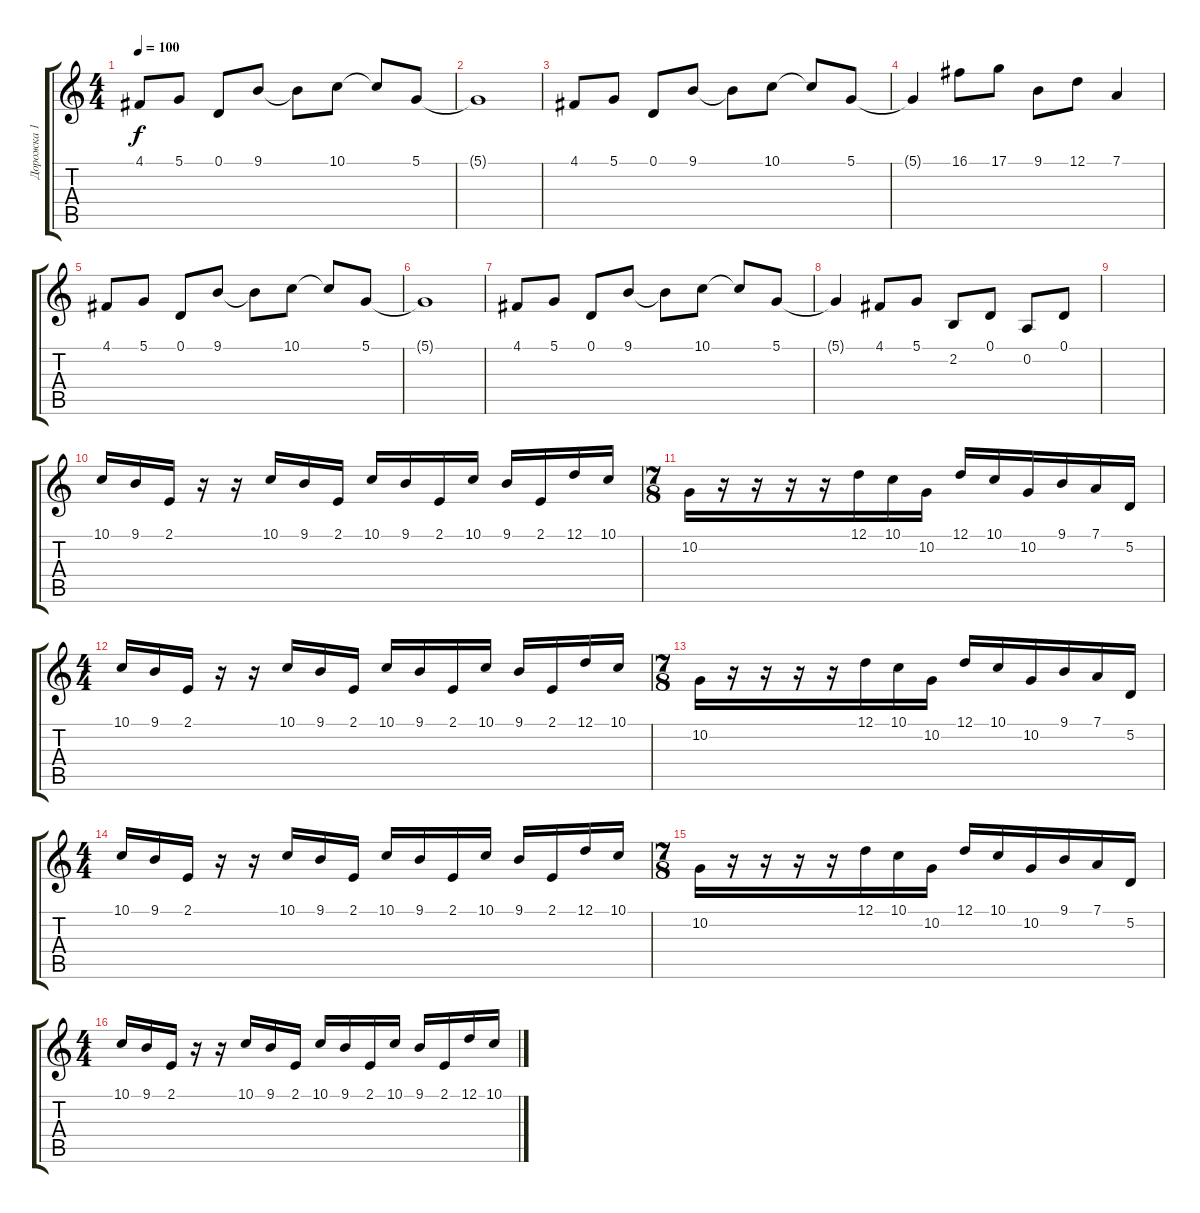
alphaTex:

\track ("Дорожка 1" "Дорожка 1") {instrument lead1square}
\staff {score tabs}
\tuning (D4 A3 F3 C3 G2 D2) {hide}
\ts (4 4)
\tempo 100
\clef g2
\ks c
4.1.8{dy f} 5.1.8 0.1.8 9.1.8 9.1{t}.8 10.1.8 10.1{t}.8 5.1.8 |
5.1{t}.1 |
4.1.8 5.1.8 0.1.8 9.1.8 9.1{t}.8 10.1.8 10.1{t}.8 5.1.8 |
5.1{t}.4 16.1.8 17.1.8 9.1.8 12.1.8 7.1.4 |
4.1.8 5.1.8 0.1.8 9.1.8 9.1{t}.8 10.1.8 10.1{t}.8 5.1.8 |
5.1{t}.1 |
4.1.8 5.1.8 0.1.8 9.1.8 9.1{t}.8 10.1.8 10.1{t}.8 5.1.8 |
5.1{t}.4 4.1.8 5.1.8 2.2.8 0.1.8 0.2.8 0.1.8 |
|
10.1.16 9.1.16 2.1.16 r.16 r.16 10.1.16 9.1.16 2.1.16 10.1.16 9.1.16 2.1.16 10.1.16 9.1.16 2.1.16 12.1.16 10.1.16 |
\ts (7 8)
10.2.16 r.16 r.16 r.16 r.16 12.1.16 10.1.16 10.2.16 12.1.16 10.1.16 10.2.16 9.1.16 7.1.16 5.2.16 |
\ts (4 4)
10.1.16 9.1.16 2.1.16 r.16 r.16 10.1.16 9.1.16 2.1.16 10.1.16 9.1.16 2.1.16 10.1.16 9.1.16 2.1.16 12.1.16 10.1.16 |
\ts (7 8)
10.2.16 r.16 r.16 r.16 r.16 12.1.16 10.1.16 10.2.16 12.1.16 10.1.16 10.2.16 9.1.16 7.1.16 5.2.16 |
\ts (4 4)
10.1.16 9.1.16 2.1.16 r.16 r.16 10.1.16 9.1.16 2.1.16 10.1.16 9.1.16 2.1.16 10.1.16 9.1.16 2.1.16 12.1.16 10.1.16 |
\ts (7 8)
10.2.16 r.16 r.16 r.16 r.16 12.1.16 10.1.16 10.2.16 12.1.16 10.1.16 10.2.16 9.1.16 7.1.16 5.2.16 |
\ts (4 4)
10.1.16 9.1.16 2.1.16 r.16 r.16 10.1.16 9.1.16 2.1.16 10.1.16 9.1.16 2.1.16 10.1.16 9.1.16 2.1.16 12.1.16 10.1.16
